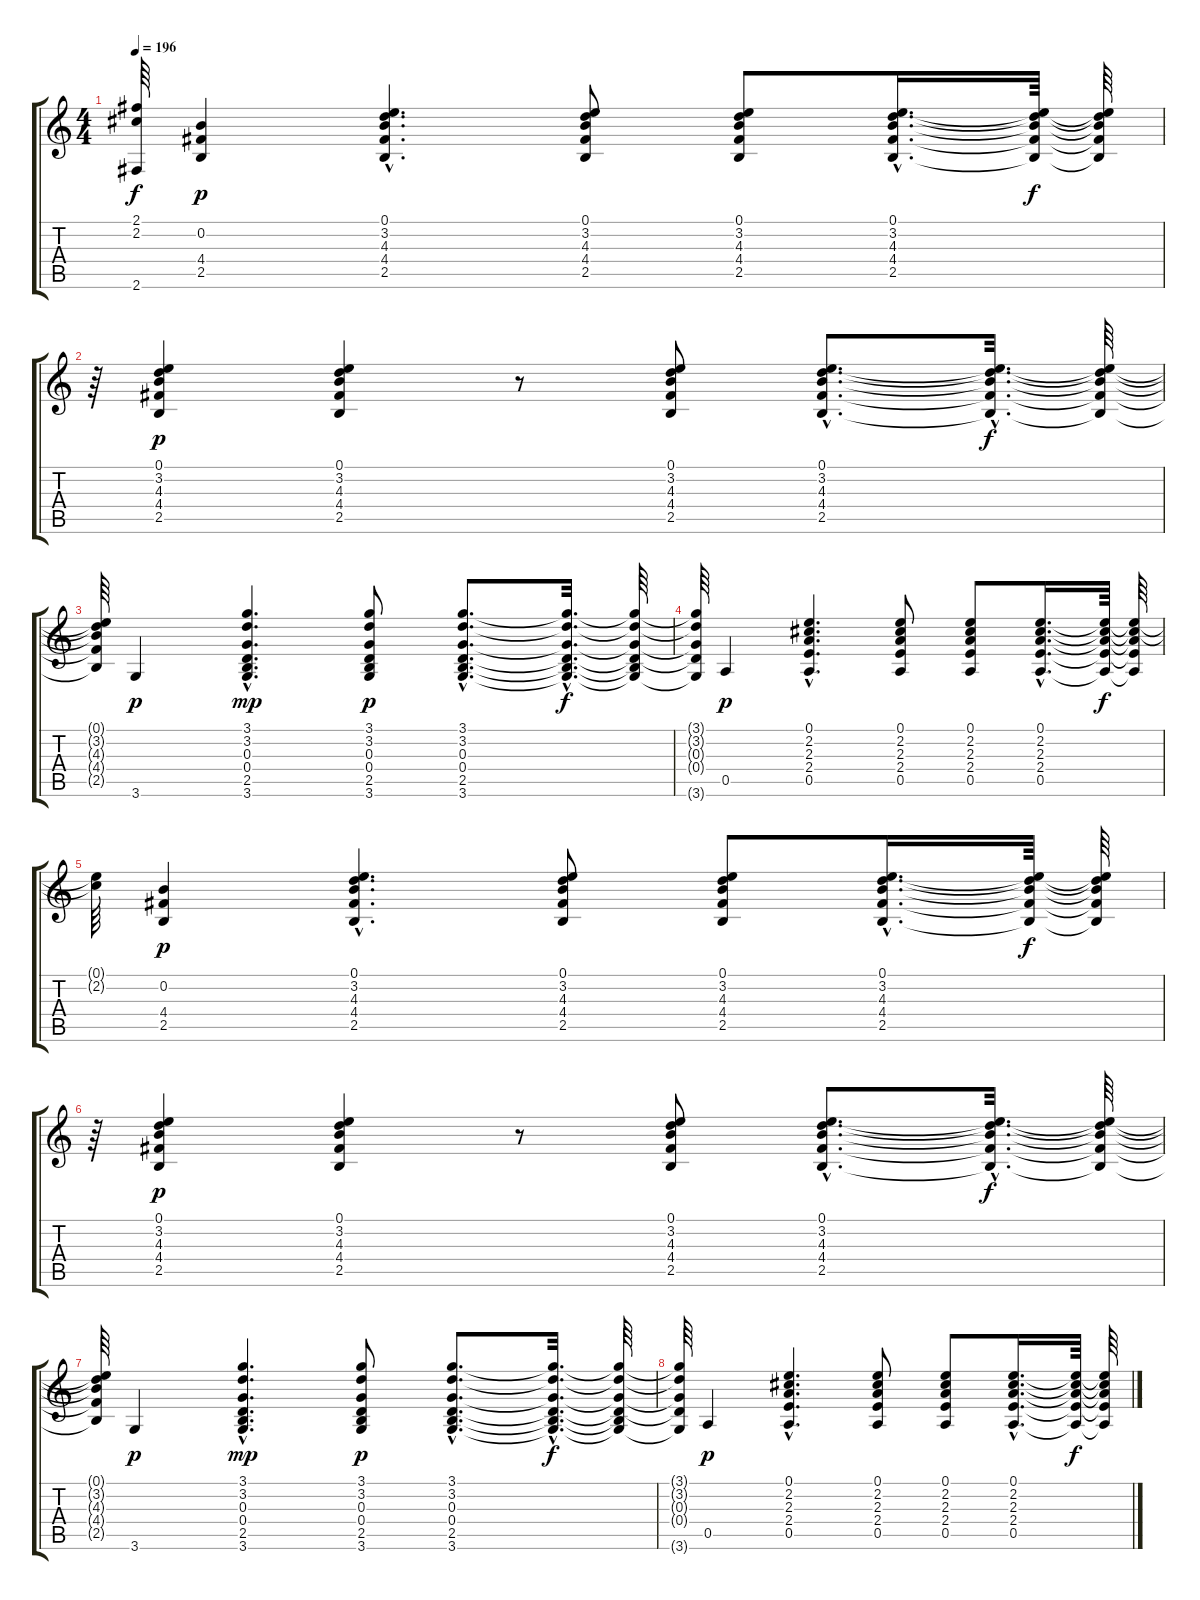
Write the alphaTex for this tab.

\track "" {instrument acousticguitarsteel}
\staff {score tabs}
\tuning (E4 B3 G3 D3 A2 E2) {hide}
\ts (4 4)
\tempo 196
\clef g2
\ks c
(2.1{t} 2.2{t} 2.6{t}).64{dy f} (0.2 4.4 2.5).4{dy p} (0.1{hac} 3.2{hac} 4.3{hac} 4.4{hac} 2.5{hac}).4{d} (0.1 3.2 4.3 4.4 2.5).8 (0.1 3.2 4.3 4.4 2.5).8 (0.1{hac} 3.2{hac} 4.3{hac} 4.4{hac} 2.5{hac}).16{d} (0.1{t} 3.2{t} 4.3{t} 4.4{t} 2.5{t}).64{dy f} (0.1{t} 3.2{t} 4.3{t} 4.4{t} 2.5{t}).64 |
r.64 (0.1 3.2 4.3 4.4 2.5).4{dy p} (0.1 3.2 4.3 4.4 2.5).4 r.8 (0.1 3.2 4.3 4.4 2.5).8 (0.1{hac} 3.2{hac} 4.3{hac} 4.4{hac} 2.5{hac}).8{d} (0.1{hac t} 3.2{hac t} 4.3{hac t} 4.4{hac t} 2.5{hac t}).32{d dy f} (0.1{t} 3.2{t} 4.3{t} 4.4{t} 2.5{t}).64 |
(0.1{t} 3.2{t} 4.3{t} 4.4{t} 2.5{t}).64 3.6.4{dy p} (3.1{hac} 3.2{hac} 0.3{hac} 0.4{hac} 2.5{hac} 3.6{hac}).4{d dy mp} (3.1 3.2 0.3 0.4 2.5 3.6).8{dy p} (3.1{hac} 3.2{hac} 0.3{hac} 0.4{hac} 2.5{hac} 3.6{hac}).8{d} (3.1{hac t} 3.2{hac t} 0.3{hac t} 0.4{hac t} 2.5{hac t} 3.6{hac t}).32{d dy f} (3.1{t} 3.2{t} 0.3{t} 0.4{t} 2.5{t} 3.6{t}).64 |
(3.1{t} 3.2{t} 0.3{t} 0.4{t} 3.6{t}).64 0.5.4{dy p} (0.1{hac} 2.2{hac} 2.3{hac} 2.4{hac} 0.5{hac}).4{d} (0.1 2.2 2.3 2.4 0.5).8 (0.1 2.2 2.3 2.4 0.5).8 (0.1{hac} 2.2{hac} 2.3{hac} 2.4{hac} 0.5{hac}).16{d} (0.1{t} 2.2{t} 2.3{t} 2.4{t} 0.5{t}).64{dy f} (0.1{t} 2.2{t} 2.3{t} 2.4{t} 0.5{t}).64 |
(0.1{t} 2.2{t}).64 (0.2 4.4 2.5).4{dy p} (0.1{hac} 3.2{hac} 4.3{hac} 4.4{hac} 2.5{hac}).4{d} (0.1 3.2 4.3 4.4 2.5).8 (0.1 3.2 4.3 4.4 2.5).8 (0.1{hac} 3.2{hac} 4.3{hac} 4.4{hac} 2.5{hac}).16{d} (0.1{t} 3.2{t} 4.3{t} 4.4{t} 2.5{t}).64{dy f} (0.1{t} 3.2{t} 4.3{t} 4.4{t} 2.5{t}).64 |
r.64 (0.1 3.2 4.3 4.4 2.5).4{dy p} (0.1 3.2 4.3 4.4 2.5).4 r.8 (0.1 3.2 4.3 4.4 2.5).8 (0.1{hac} 3.2{hac} 4.3{hac} 4.4{hac} 2.5{hac}).8{d} (0.1{hac t} 3.2{hac t} 4.3{hac t} 4.4{hac t} 2.5{hac t}).32{d dy f} (0.1{t} 3.2{t} 4.3{t} 4.4{t} 2.5{t}).64 |
(0.1{t} 3.2{t} 4.3{t} 4.4{t} 2.5{t}).64 3.6.4{dy p} (3.1{hac} 3.2{hac} 0.3{hac} 0.4{hac} 2.5{hac} 3.6{hac}).4{d dy mp} (3.1 3.2 0.3 0.4 2.5 3.6).8{dy p} (3.1{hac} 3.2{hac} 0.3{hac} 0.4{hac} 2.5{hac} 3.6{hac}).8{d} (3.1{hac t} 3.2{hac t} 0.3{hac t} 0.4{hac t} 2.5{hac t} 3.6{hac t}).32{d dy f} (3.1{t} 3.2{t} 0.3{t} 0.4{t} 2.5{t} 3.6{t}).64 |
(3.1{t} 3.2{t} 0.3{t} 0.4{t} 3.6{t}).64 0.5.4{dy p} (0.1{hac} 2.2{hac} 2.3{hac} 2.4{hac} 0.5{hac}).4{d} (0.1 2.2 2.3 2.4 0.5).8 (0.1 2.2 2.3 2.4 0.5).8 (0.1{hac} 2.2{hac} 2.3{hac} 2.4{hac} 0.5{hac}).16{d} (0.1{t} 2.2{t} 2.3{t} 2.4{t} 0.5{t}).64{dy f} (0.1{t} 2.2{t} 2.3{t} 2.4{t} 0.5{t}).64
